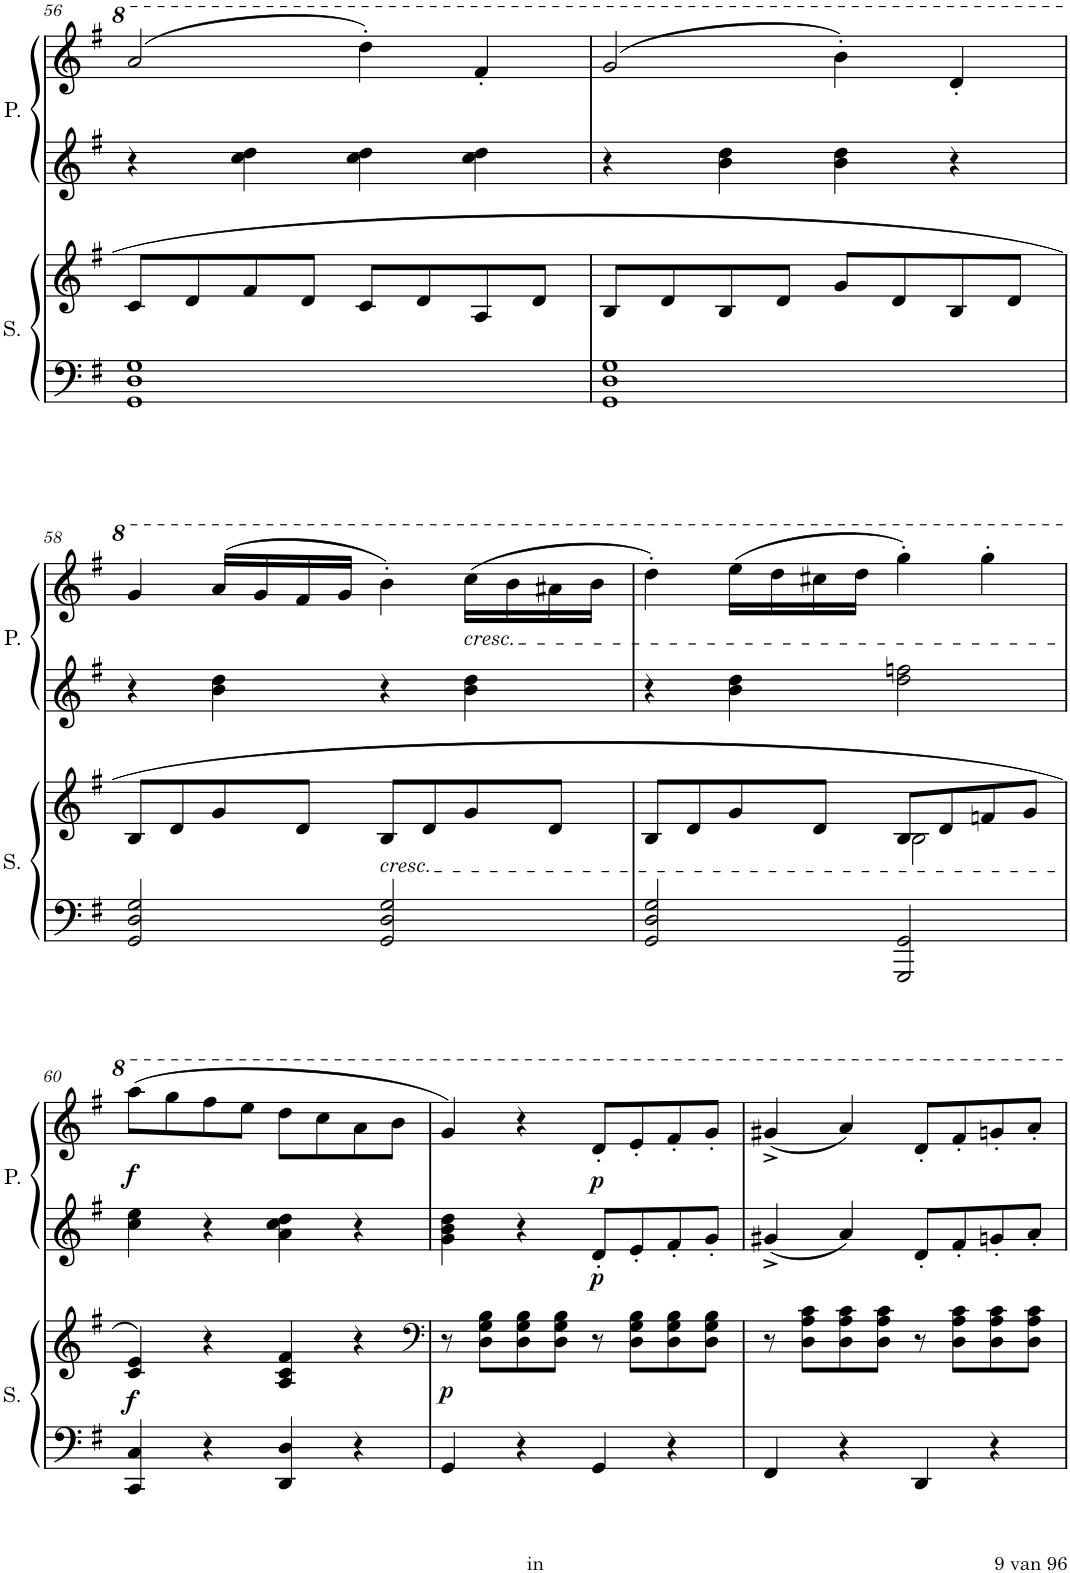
**kern	**kern	**dynam	**kern	**kern	**dynam
*part2	*part2	*part2	*part1	*part1	*part1
*staff4	*staff3	*staff3/4	*staff2	*staff1	*staff1/2
*I"Secondo	*	*	*I"Primo	*	*
*I'S.	*	*	*I'P.	*	*
!!LO:PB:g=z
*clefF4	*clefG2	*	*clefG2	*clefG2	*
*k[f#]	*k[f#]	*	*k[f#]	*k[f#]	*
*M4/4	*M4/4	*	*M4/4	*M4/4	*
*met(c)	*met(c)	*	*met(c)	*met(c)	*
=56	=56	=56	=56	=56	=56
1GG 1D 1G	8c/L	.	4r	(2aa/	.
.	8d/	.	.	.	.
.	8f#/	.	4cc\ 4dd\	.	.
.	8d/J	.	.	.	.
.	8c/L	.	4cc\ 4dd\	4ddd'\)	.
.	8d/	.	.	.	.
.	8A/	.	4cc\ 4dd\	4ff#'/	.
.	8d/J	.	.	.	.
=57	=57	=57	=57	=57	=57
1GG 1D 1G	8B/L	.	4r	(2gg/	.
.	8d/	.	.	.	.
.	8B/	.	4b\ 4dd\	.	.
.	8d/J	.	.	.	.
.	8g/L	.	4b\ 4dd\	4bb'\)	.
.	8d/	.	.	.	.
.	8B/	.	4r	4dd'/	.
.	8d/J	.	.	.	.
!!LO:LB:g=z
=58	=58	=58	=58	=58	=58
2GG/ 2D/ 2G/	8B/L	.	4r	4gg/	.
.	8d/	.	.	.	.
.	8g/	.	4b\ 4dd\	(16aa/LL	.
.	.	.	.	16gg/	.
.	8d/J	.	.	16ff#/	.
.	.	.	.	16gg/JJ	.
!	!LO:TX:b:i:t=cresc.	!	!	!	!
2GG/ 2D/ 2G/	8B/L	.	4r	4bb'\)	.
.	8d/	.	.	.	.
!	!	!	!	!LO:TX:b:i:t=cresc.	!
.	8g/	.	4b\ 4dd\	(16ccc\LL	.
.	.	.	.	16bb\	.
.	8d/J	.	.	16aa#X\	.
.	.	.	.	16bb\JJ	.
=59	=59	=59	=59	=59	=59
*	*^	*	*	*	*
2GG/ 2D/ 2G/	8B/L	2ryy	.	4r	4ddd'\)	.
.	8d/	.	.	.	.	.
.	8g/	.	.	4b\ 4dd\	(16eee\LL	.
.	.	.	.	.	16ddd\	.
.	8d/J	.	.	.	16ccc#X\	.
.	.	.	.	.	16ddd\JJ	.
2GGG/ 2GG/	8B/L	2B\	.	2dd\ 2ffn\	4ggg'\)	.
.	8d/	.	.	.	.	.
.	8fn/	.	.	.	4ggg'\	.
.	8g/J	.	.	.	.	.
*	*v	*v	*	*	*	*
!!LO:LB:g=z
=60	=60	=60	=60	=60	=60
!	!	!LO:DY:b	!	!	!LO:DY:b
4CC/ 4C/	4c/ 4e/	f	4cc\ 4ee\	(8aaa\L	f
.	.	.	.	8ggg\	.
4r	4r	.	4r	8fff#\	.
.	.	.	.	8eee\J	.
4DD/ 4D/	4A/ 4c/ 4f#/	.	4a\ 4cc\ 4dd\	8ddd\L	.
.	.	.	.	8ccc\	.
4r	4r	.	4r	8aa\	.
.	.	.	.	8bb\J	.
=61	=61	=61	=61	=61	=61
*	*clefF4	*	*	*	*
!	!	!LO:DY:a=2	!	!	!
4GG/	8r	p	4g\ 4b\ 4dd\	4gg/)	.
.	8D\ 8G\ 8B\L	.	.	.	.
4r	8D\ 8G\ 8B\	.	4r	4r	.
.	8D\ 8G\ 8B\J	.	.	.	.
!	!	!	!	!	!LO:DY:b=2
!	!	!	!	!	!LO:DY:n=1:b
4GG/	8r	.	8d'/L	8dd'/L	p p
.	8D\ 8G\ 8B\L	.	8e'/	8ee'/	.
4r	8D\ 8G\ 8B\	.	8f#'/	8ff#'/	.
.	8D\ 8G\ 8B\J	.	8g'/J	8gg'/J	.
=62	=62	=62	=62	=62	=62
4FF#/	8r	.	4g#X^/	(4gg#X^/	.
.	8D\ 8A\ 8c\L	.	.	.	.
4r	8D\ 8A\ 8c\	.	4a/	4aa/)	.
.	8D\ 8A\ 8c\J	.	.	.	.
4DD/	8r	.	8d'/L	8dd'/L	.
.	8D\ 8A\ 8c\L	.	8f#'/	8ff#'/	.
4r	8D\ 8A\ 8c\	.	8gn'/	8ggn'/	.
.	8D\ 8A\ 8c\J	.	8a'/J	8aa'/J	.
=	=	=	=	=	=
*-	*-	*-	*-	*-	*-
